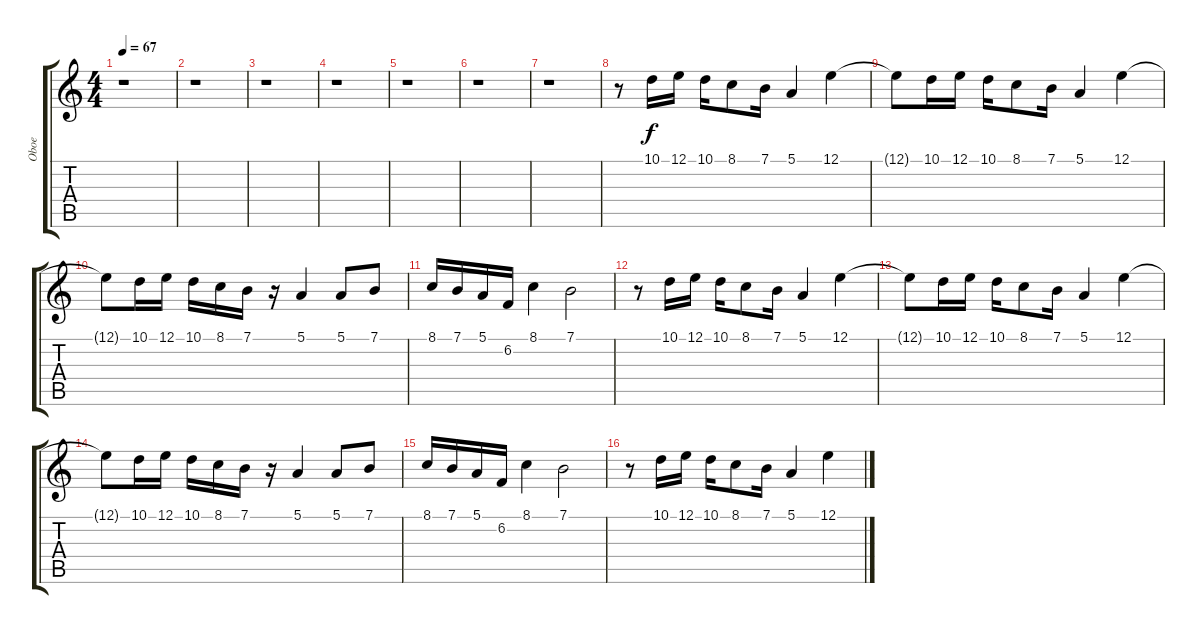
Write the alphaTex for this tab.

\track ("Oboe" "Oboe") {instrument oboe}
\staff {score tabs}
\tuning (E4 B3 G3 D3 A2 E2) {hide}
\ts (4 4)
\tempo 67
\clef g2
\ks c
r.1{dy f} |
r.1 |
r.1 |
r.1 |
r.1 |
r.1 |
r.1 |
r.8 10.1.16 12.1.16 10.1.16 8.1.8 7.1.16 5.1.4 12.1.4 |
12.1{t}.8 10.1.16 12.1.16 10.1.16 8.1.8 7.1.16 5.1.4 12.1.4 |
12.1{t}.8 10.1.16 12.1.16 10.1.16 8.1.16 7.1.16 r.16 5.1.4 5.1.8 7.1.8 |
8.1.16 7.1.16 5.1.16 6.2.16 8.1.4 7.1.2 |
r.8 10.1.16 12.1.16 10.1.16 8.1.8 7.1.16 5.1.4 12.1.4 |
12.1{t}.8 10.1.16 12.1.16 10.1.16 8.1.8 7.1.16 5.1.4 12.1.4 |
12.1{t}.8 10.1.16 12.1.16 10.1.16 8.1.16 7.1.16 r.16 5.1.4 5.1.8 7.1.8 |
8.1.16 7.1.16 5.1.16 6.2.16 8.1.4 7.1.2 |
r.8 10.1.16 12.1.16 10.1.16 8.1.8 7.1.16 5.1.4 12.1.4
